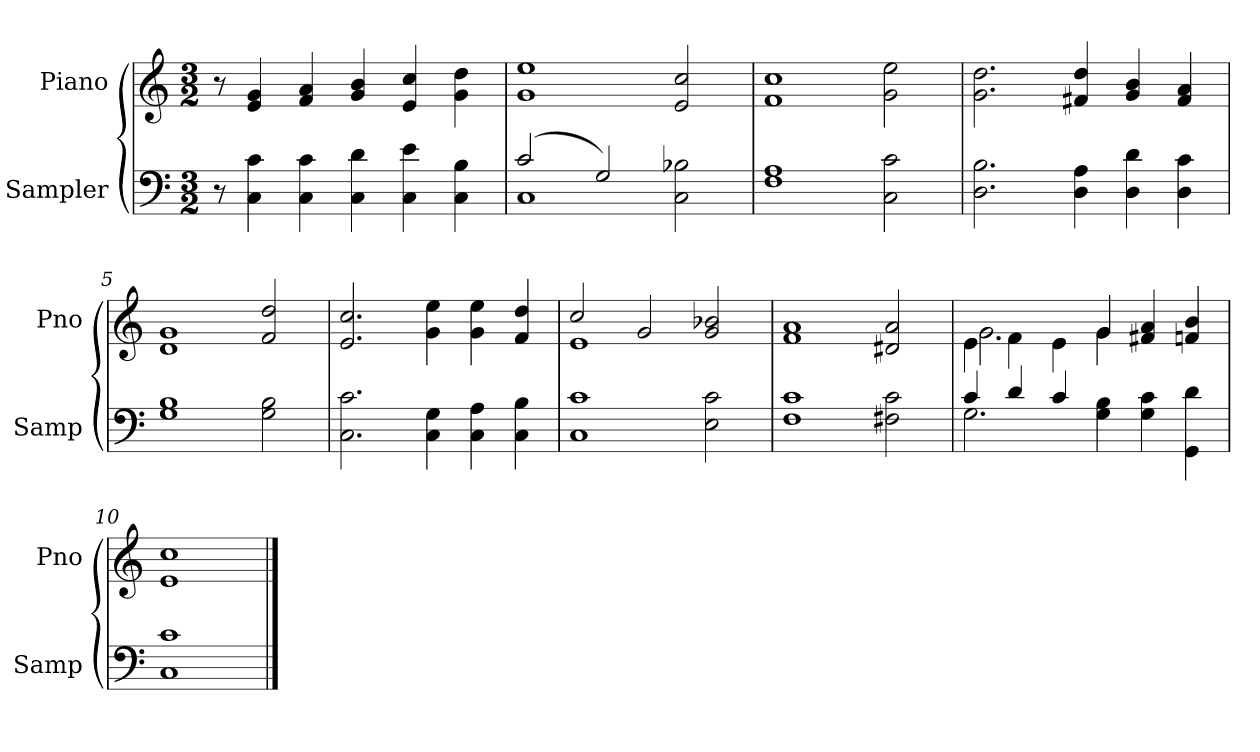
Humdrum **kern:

**kern	**kern
*part2	*part1
*staff2	*staff1
*I"Sampler	*I"Piano
*I'Samp	*I'Pno
*clefF4	*clefG2
*M3/2	*M3/2
=1	=1
8r	8r
4C 4c	4e 4g
4C 4c	4f 4a
4C 4d	4g 4b
4C 4e	4e 4cc
4C 4B	4g 4dd
=2	=2
*^	*
(2c/	1C	1g 1ee
2G/)	.	.
2C 2B-X	2ryy	2e 2cc
*v	*v	*
=3	=3
1F 1A	1f 1cc
2C 2c	2g 2ee
=4	=4
2.D 2.B	2.g 2.dd
4D 4A	4f#X 4dd
4D 4d	4g 4b
4D 4c	4f# 4a
=5	=5
1G 1B	1d 1g
2G 2B	2f 2dd
=6	=6
2.C 2.c	2.e 2.cc
4C 4G	4g 4ee
4C 4A	4g 4ee
4C 4B	4f 4dd
=7	=7
*	*^
1C 1c	2cc/	1e
.	2g/	.
2E 2c	2g 2b-X	2ryy
*	*v	*v
=8	=8
1F 1c	1f 1a
2F#X 2c	2d#X 2a
=9	=9
*^	*^
4c/	2.G	4e\	2.g
4d/	.	4f\	.
4c/	.	4e\	.
4G 4B	2.ryy	4g/	4g
4G 4c	.	4f#X 4a	2ryy
4GG 4d	.	4fn 4b	.
*v	*v	*	*
*	*v	*v
=10	=10
1C 1c	1e 1cc
==	==
*-	*-
